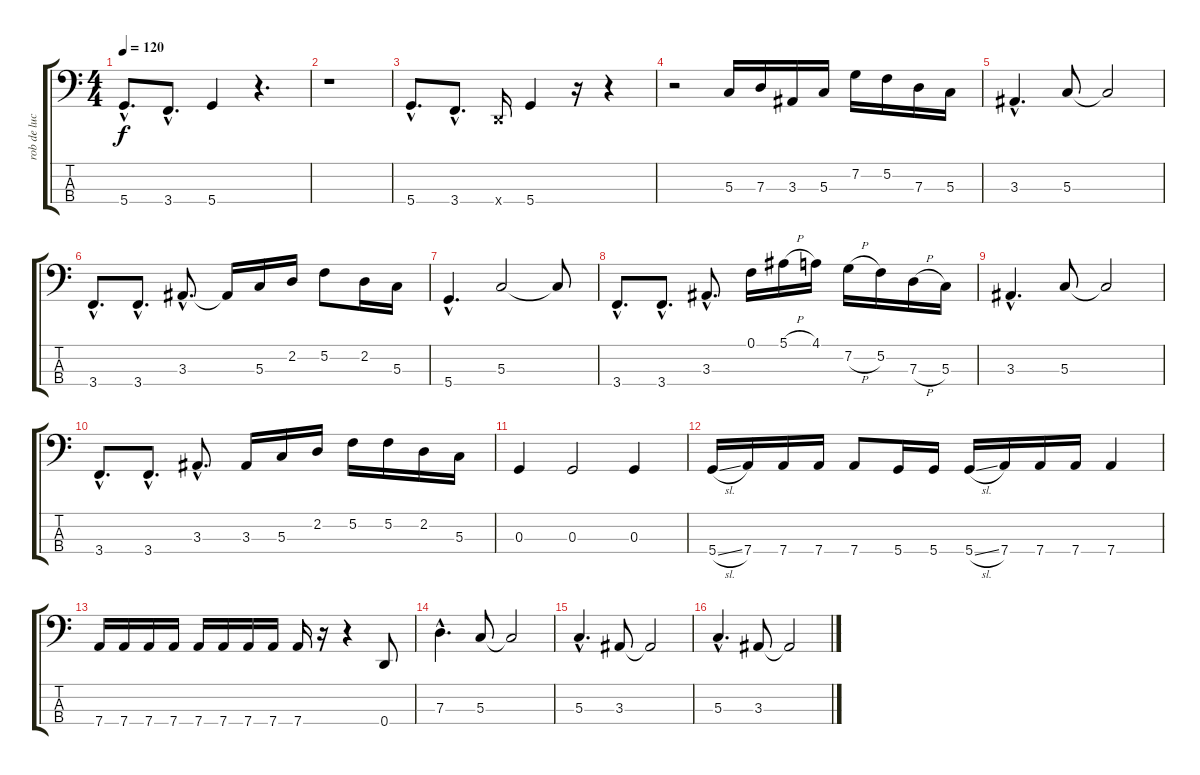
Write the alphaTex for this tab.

\track ("rob de luca" "rob de luc") {instrument electricbasspick}
\staff {score tabs}
\tuning (F2 C2 G1 D1) {hide}
\ts (4 4)
\tempo 120
\clef f4
\ks c
5.4{hac}.8{d dy f} 3.4{hac}.8{d} 5.4.4 r.4{d} |
r.1 |
5.4{hac}.8{d} 3.4{hac}.8{d} 0.4{x}.16 5.4.4 r.16 r.4 |
r.2 5.3.16 7.3.16 3.3.16 5.3.16 7.2.16 5.2.16 7.3.16 5.3.16 |
3.3{hac}.4{d} 5.3.8 5.3{t}.2 |
3.4{hac}.8{d} 3.4{hac}.8{d} 3.3{hac}.8{d} 3.3{t}.16 5.3.16 2.2.16 5.2.8 2.2.16 5.3.16 |
5.4{hac}.4{d} 5.3.2 5.3{t}.8 |
3.4{hac}.8{d} 3.4{hac}.8{d} 3.3{hac}.8{d} 0.1.16 5.1{h}.16 4.1.16 7.2{h}.16 5.2.16 7.3{h}.16 5.3.16 |
3.3{hac}.4{d} 5.3.8 5.3{t}.2 |
3.4{hac}.8{d} 3.4{hac}.8{d} 3.3{hac}.8{d} 3.3.16 5.3.16 2.2.16 5.2.16 5.2.16 2.2.16 5.3.16 |
0.3.4 0.3.2 0.3.4 |
5.4{sl}.16 7.4.16 7.4.16 7.4.16 7.4.8 5.4.16 5.4.16 5.4{sl}.16 7.4.16 7.4.16 7.4.16 7.4.4 |
7.4.16 7.4.16 7.4.16 7.4.16 7.4.16 7.4.16 7.4.16 7.4.16 7.4.16 r.16 r.4 0.4.8 |
7.3{hac}.4{d} 5.3.8 5.3{t}.2 |
5.3{hac}.4{d} 3.3.8 3.3{t}.2 |
5.3{hac}.4{d} 3.3.8 3.3{t}.2
